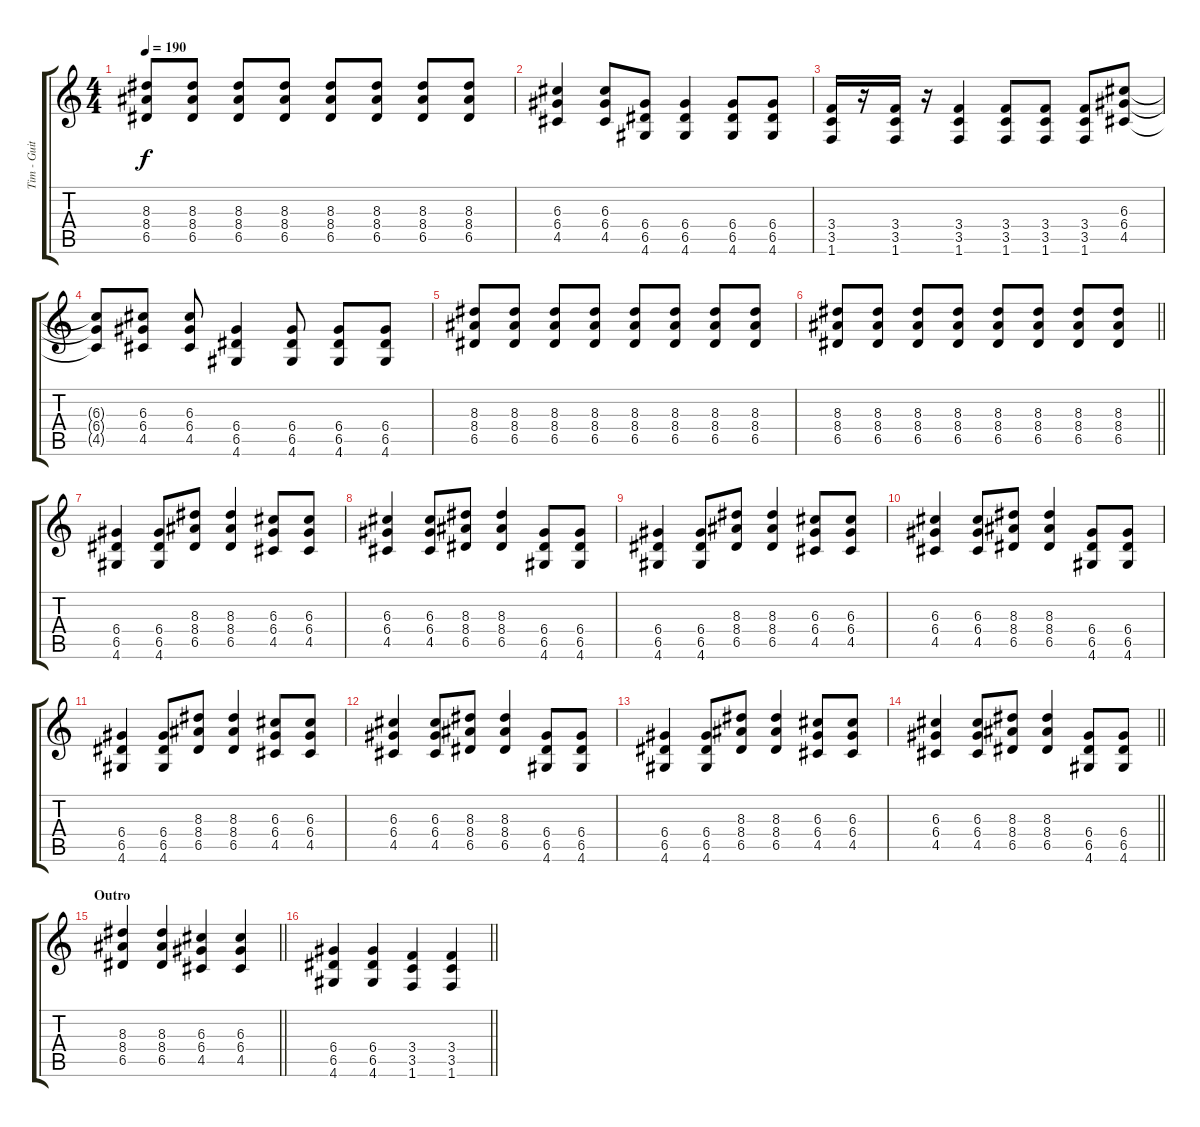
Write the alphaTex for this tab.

\track ("Tim - Guitar Rithmic" "Tim - Guit") {instrument distortionguitar}
\staff {score tabs}
\tuning (E4 B3 G3 D3 A2 E2) {hide}
\ts (4 4)
\tempo 190
\clef g2
\ks c
(8.3 8.4 6.5).8{dy f} (8.3 8.4 6.5).8 (8.3 8.4 6.5).8 (8.3 8.4 6.5).8 (8.3 8.4 6.5).8 (8.3 8.4 6.5).8 (8.3 8.4 6.5).8 (8.3 8.4 6.5).8 |
(6.3 6.4 4.5).4 (6.3 6.4 4.5).8 (6.4 6.5 4.6).8 (6.4 6.5 4.6).4 (6.4 6.5 4.6).8 (6.4 6.5 4.6).8 |
(3.4 3.5 1.6).16 r.16 (3.4 3.5 1.6).16 r.16 (3.4 3.5 1.6).4 (3.4 3.5 1.6).8 (3.4 3.5 1.6).8 (3.4 3.5 1.6).8 (6.3 6.4 4.5).8 |
(6.3{t} 6.4{t} 4.5{t}).8 (6.3 6.4 4.5).8 (6.3 6.4 4.5).8 (6.4 6.5 4.6).4 (6.4 6.5 4.6).8 (6.4 6.5 4.6).8 (6.4 6.5 4.6).8 |
(8.3 8.4 6.5).8 (8.3 8.4 6.5).8 (8.3 8.4 6.5).8 (8.3 8.4 6.5).8 (8.3 8.4 6.5).8 (8.3 8.4 6.5).8 (8.3 8.4 6.5).8 (8.3 8.4 6.5).8 |
\barLineRight lightlight
(8.3 8.4 6.5).8 (8.3 8.4 6.5).8 (8.3 8.4 6.5).8 (8.3 8.4 6.5).8 (8.3 8.4 6.5).8 (8.3 8.4 6.5).8 (8.3 8.4 6.5).8 (8.3 8.4 6.5).8 |
(6.4 6.5 4.6).4 (6.4 6.5 4.6).8 (8.3 8.4 6.5).8 (8.3 8.4 6.5).4 (6.3 6.4 4.5).8 (6.3 6.4 4.5).8 |
(6.3 6.4 4.5).4 (6.3 6.4 4.5).8 (8.3 8.4 6.5).8 (8.3 8.4 6.5).4 (6.4 6.5 4.6).8 (6.4 6.5 4.6).8 |
(6.4 6.5 4.6).4 (6.4 6.5 4.6).8 (8.3 8.4 6.5).8 (8.3 8.4 6.5).4 (6.3 6.4 4.5).8 (6.3 6.4 4.5).8 |
(6.3 6.4 4.5).4 (6.3 6.4 4.5).8 (8.3 8.4 6.5).8 (8.3 8.4 6.5).4 (6.4 6.5 4.6).8 (6.4 6.5 4.6).8 |
(6.4 6.5 4.6).4 (6.4 6.5 4.6).8 (8.3 8.4 6.5).8 (8.3 8.4 6.5).4 (6.3 6.4 4.5).8 (6.3 6.4 4.5).8 |
(6.3 6.4 4.5).4 (6.3 6.4 4.5).8 (8.3 8.4 6.5).8 (8.3 8.4 6.5).4 (6.4 6.5 4.6).8 (6.4 6.5 4.6).8 |
(6.4 6.5 4.6).4 (6.4 6.5 4.6).8 (8.3 8.4 6.5).8 (8.3 8.4 6.5).4 (6.3 6.4 4.5).8 (6.3 6.4 4.5).8 |
\barLineRight lightlight
(6.3 6.4 4.5).4 (6.3 6.4 4.5).8 (8.3 8.4 6.5).8 (8.3 8.4 6.5).4 (6.4 6.5 4.6).8 (6.4 6.5 4.6).8 |
\section ("" "Outro")
\barLineRight lightlight
(8.3 8.4 6.5).4 (8.3 8.4 6.5).4 (6.3 6.4 4.5).4 (6.3 6.4 4.5).4 |
\barLineRight lightlight
(6.4 6.5 4.6).4 (6.4 6.5 4.6).4 (3.4 3.5 1.6).4 (3.4 3.5 1.6).4
